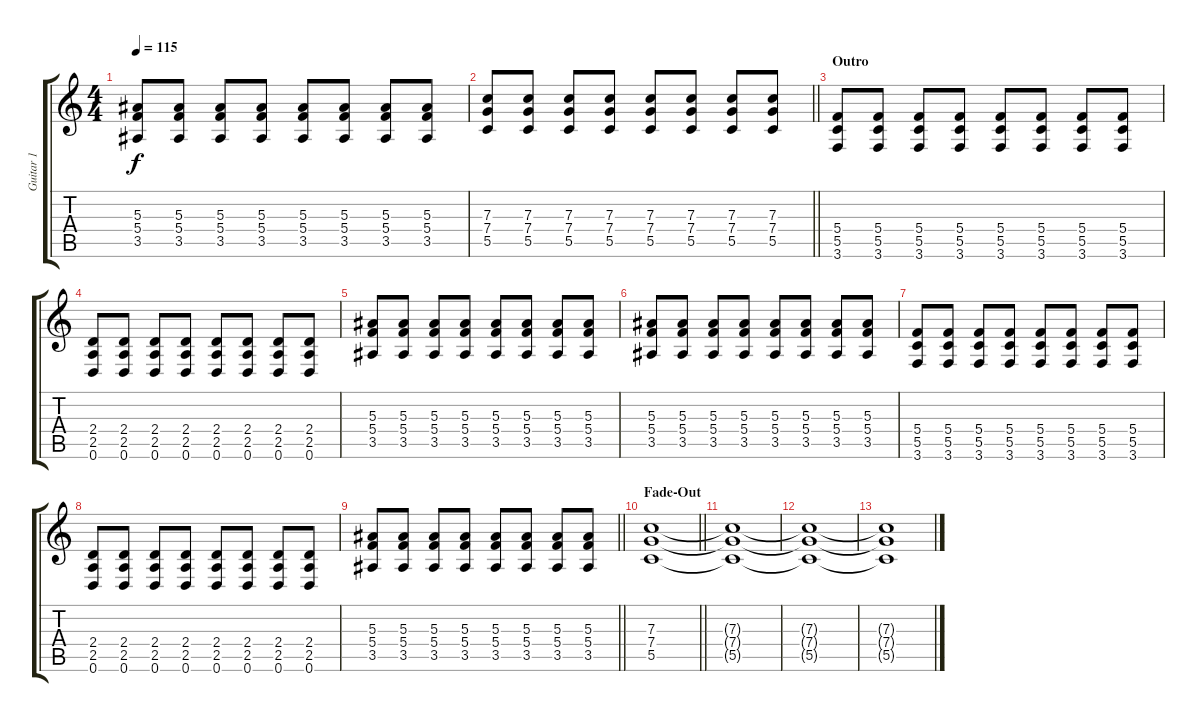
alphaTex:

\track ("Guitar 1" "Guitar 1") {instrument overdrivenguitar}
\staff {score tabs}
\tuning (D4 A3 F3 C3 G2 D2) {hide}
\ts (4 4)
\tempo 115
\clef g2
\ks c
(5.3 5.4 3.5).8{dy f} (5.3 5.4 3.5).8 (5.3 5.4 3.5).8 (5.3 5.4 3.5).8 (5.3 5.4 3.5).8 (5.3 5.4 3.5).8 (5.3 5.4 3.5).8 (5.3 5.4 3.5).8 |
\barLineRight lightlight
(7.3 7.4 5.5).8 (7.3 7.4 5.5).8 (7.3 7.4 5.5).8 (7.3 7.4 5.5).8 (7.3 7.4 5.5).8 (7.3 7.4 5.5).8 (7.3 7.4 5.5).8 (7.3 7.4 5.5).8 |
\section ("" "Outro")
(5.4 5.5 3.6).8 (5.4 5.5 3.6).8 (5.4 5.5 3.6).8 (5.4 5.5 3.6).8 (5.4 5.5 3.6).8 (5.4 5.5 3.6).8 (5.4 5.5 3.6).8 (5.4 5.5 3.6).8 |
(2.4 2.5 0.6).8 (2.4 2.5 0.6).8 (2.4 2.5 0.6).8 (2.4 2.5 0.6).8 (2.4 2.5 0.6).8 (2.4 2.5 0.6).8 (2.4 2.5 0.6).8 (2.4 2.5 0.6).8 |
(5.3 5.4 3.5).8 (5.3 5.4 3.5).8 (5.3 5.4 3.5).8 (5.3 5.4 3.5).8 (5.3 5.4 3.5).8 (5.3 5.4 3.5).8 (5.3 5.4 3.5).8 (5.3 5.4 3.5).8 |
(5.3 5.4 3.5).8 (5.3 5.4 3.5).8 (5.3 5.4 3.5).8 (5.3 5.4 3.5).8 (5.3 5.4 3.5).8 (5.3 5.4 3.5).8 (5.3 5.4 3.5).8 (5.3 5.4 3.5).8 |
(5.4 5.5 3.6).8 (5.4 5.5 3.6).8 (5.4 5.5 3.6).8 (5.4 5.5 3.6).8 (5.4 5.5 3.6).8 (5.4 5.5 3.6).8 (5.4 5.5 3.6).8 (5.4 5.5 3.6).8 |
(2.4 2.5 0.6).8 (2.4 2.5 0.6).8 (2.4 2.5 0.6).8 (2.4 2.5 0.6).8 (2.4 2.5 0.6).8 (2.4 2.5 0.6).8 (2.4 2.5 0.6).8 (2.4 2.5 0.6).8 |
\barLineRight lightlight
(5.3 5.4 3.5).8 (5.3 5.4 3.5).8 (5.3 5.4 3.5).8 (5.3 5.4 3.5).8 (5.3 5.4 3.5).8 (5.3 5.4 3.5).8 (5.3 5.4 3.5).8 (5.3 5.4 3.5).8 |
\section ("" "Fade-Out")
\barLineRight lightlight
(7.3 7.4 5.5).1 |
(7.3{t} 7.4{t} 5.5{t}).1 |
(7.3{t} 7.4{t} 5.5{t}).1 |
(7.3{t} 7.4{t} 5.5{t}).1
